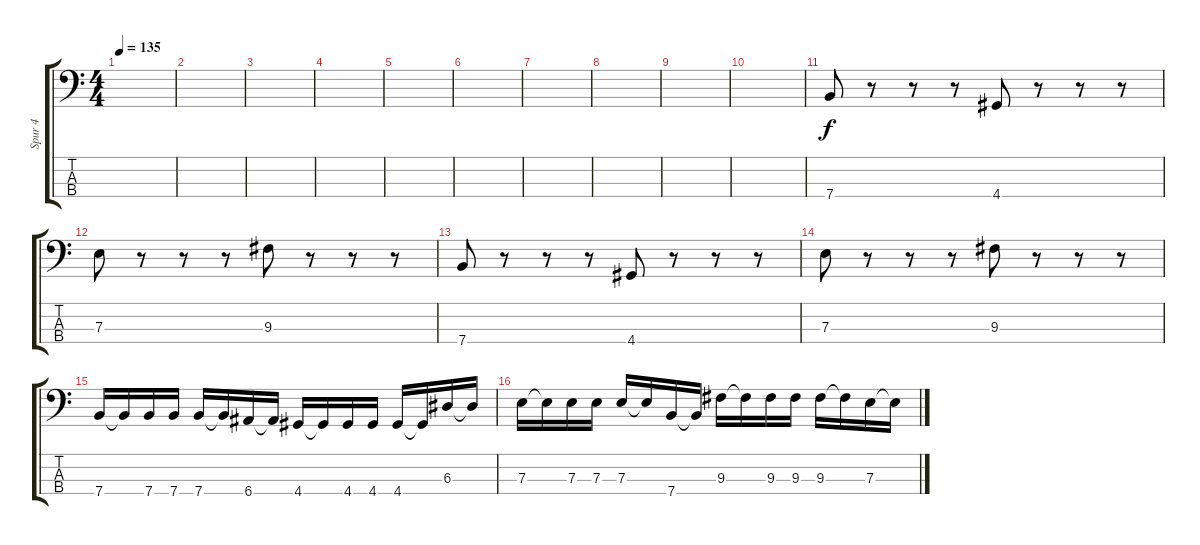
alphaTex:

\track ("Spur 4" "Spur 4") {instrument electricbasspick}
\staff {score tabs}
\tuning (G2 D2 A1 E1) {hide}
\ts (4 4)
\tempo 135
\clef f4
\ks c
|
|
|
|
|
|
|
|
|
|
7.4.8 r.8 r.8 r.8 4.4.8 r.8 r.8 r.8 |
7.3.8 r.8 r.8 r.8 9.3.8 r.8 r.8 r.8 |
7.4.8 r.8 r.8 r.8 4.4.8 r.8 r.8 r.8 |
7.3.8 r.8 r.8 r.8 9.3.8 r.8 r.8 r.8 |
7.4.16 7.4{t}.16 7.4.16 7.4.16 7.4.16 7.4{t}.16 6.4.16 6.4{t}.16 4.4.16 4.4{t}.16 4.4.16 4.4.16 4.4.16 4.4{t}.16 6.3.16 6.3{t}.16 |
7.3.16 7.3{t}.16 7.3.16 7.3.16 7.3.16 7.3{t}.16 7.4.16 7.4{t}.16 9.3.16 9.3{t}.16 9.3.16 9.3.16 9.3.16 9.3{t}.16 7.3.16 7.3{t}.16
